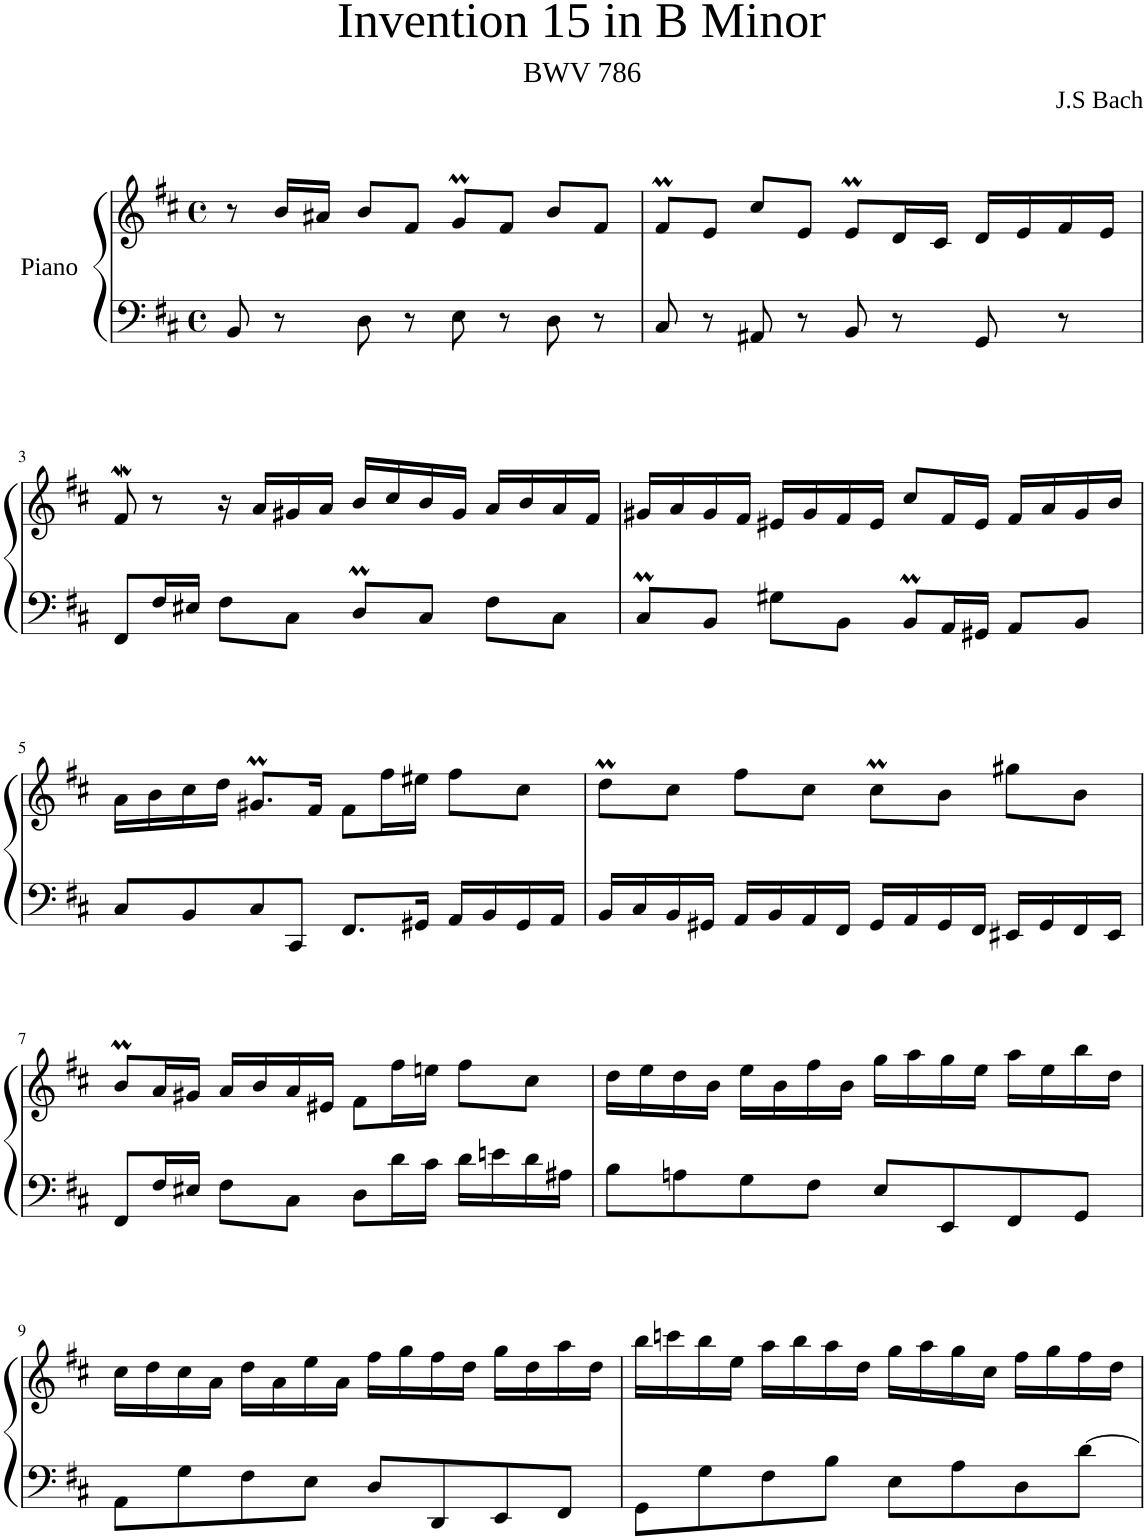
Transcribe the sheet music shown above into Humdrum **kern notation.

**kern	**kern
*part1	*part1
*staff2	*staff1
*I"Piano	*
*I'Pno	*
*clefF4	*clefG2
*k[f#c#]	*k[f#c#]
*M4/4	*M4/4
*met(c)	*met(c)
=1	=1
8BB/	8r
8r	16b/LL
.	16a#X/JJ
8D\	8b/L
8r	8f#/J
8E\	8gM/L
8r	8f#/J
8D\	8b/L
8r	8f#/J
=2	=2
8C#/	8f#m/L
8r	8e/J
8AA#X/	8cc#/L
8r	8e/J
8BB/	8eM/L
8r	16d/L
.	16c#/JJ
8GG/	16d/LL
.	16e/
8r	16f#/
.	16e/JJ
!!LO:LB:g=z
=3	=3
8FF#/L	8f#W/
16F#/L	8r
16E#X/JJ	.
8F#\L	16r
.	16a/LL
8C#\J	16g#X/
.	16a/JJ
8DM/L	16b/LL
.	16cc#/
8C#/J	16b/
.	16g#/JJ
8F#\L	16a/LL
.	16b/
8C#\J	16a/
.	16f#/JJ
=4	=4
8C#m/L	16g#X/LL
.	16a/
8BB/J	16g#/
.	16f#/JJ
8G#X\L	16e#X/LL
.	16g#/
8BB\J	16f#/
.	16e#/JJ
8BBM/L	8cc#/L
16AA/L	16f#/L
16GG#X/JJ	16e#/JJ
8AA/L	16f#/LL
.	16a/
8BB/J	16g#/
.	16b/JJ
!!LO:LB:g=z
=5	=5
8C#/L	16a\LL
.	16b\
8BB/	16cc#\
.	16dd\JJ
8C#/	8.g#Xm/L
8CC#/J	.
.	16f#/Jk
8.FF#/L	8f#\L
.	16ff#\L
16GG#X/Jk	16ee#X\JJ
16AA/LL	8ff#\L
16BB/	.
16GG#/	8cc#\J
16AA/JJ	.
=6	=6
16BB/LL	8ddM\L
16C#/	.
16BB/	8cc#\J
16GG#X/JJ	.
16AA/LL	8ff#\L
16BB/	.
16AA/	8cc#\J
16FF#/JJ	.
16GG#/LL	8cc#m\L
16AA/	.
16GG#/	8b\J
16FF#/JJ	.
16EE#X/LL	8gg#X\L
16GG#/	.
16FF#/	8b\J
16EE#/JJ	.
!!LO:LB:g=z
=7	=7
8FF#/L	8bM/L
16F#/L	16a/L
16E#X/JJ	16g#X/JJ
8F#\L	16a/LL
.	16b/
8C#\J	16a/
.	16e#X/JJ
8D\L	8f#\L
16d\L	16ff#\L
16c#\JJ	16een\JJ
16d\LL	8ff#\L
16en\	.
16d\	8cc#\J
16A#X\JJ	.
=8	=8
8B\L	16dd\LL
.	16ee\
8An\	16dd\
.	16b\JJ
8G\	16ee\LL
.	16b\
8F#\J	16ff#\
.	16b\JJ
8E/L	16gg\LL
.	16aa\
8EE/	16gg\
.	16ee\JJ
8FF#/	16aa\LL
.	16ee\
8GG/J	16bb\
.	16dd\JJ
!!LO:LB:g=z
=9	=9
8AA\L	16cc#\LL
.	16dd\
8G\	16cc#\
.	16a\JJ
8F#\	16dd\LL
.	16a\
8E\J	16ee\
.	16a\JJ
8D/L	16ff#\LL
.	16gg\
8DD/	16ff#\
.	16dd\JJ
8EE/	16gg\LL
.	16dd\
8FF#/J	16aa\
.	16dd\JJ
=10	=10
8GG\L	16bb\LL
.	16cccn\
8G\	16bb\
.	16ee\JJ
8F#\	16aa\LL
.	16bb\
8B\J	16aa\
.	16dd\JJ
8E\L	16gg\LL
.	16aa\
8A\	16gg\
.	16cc#\JJ
8D\	16ff#\LL
.	16gg\
[8d\J	16ff#\
.	16dd\JJ
=	=
*-	*-
